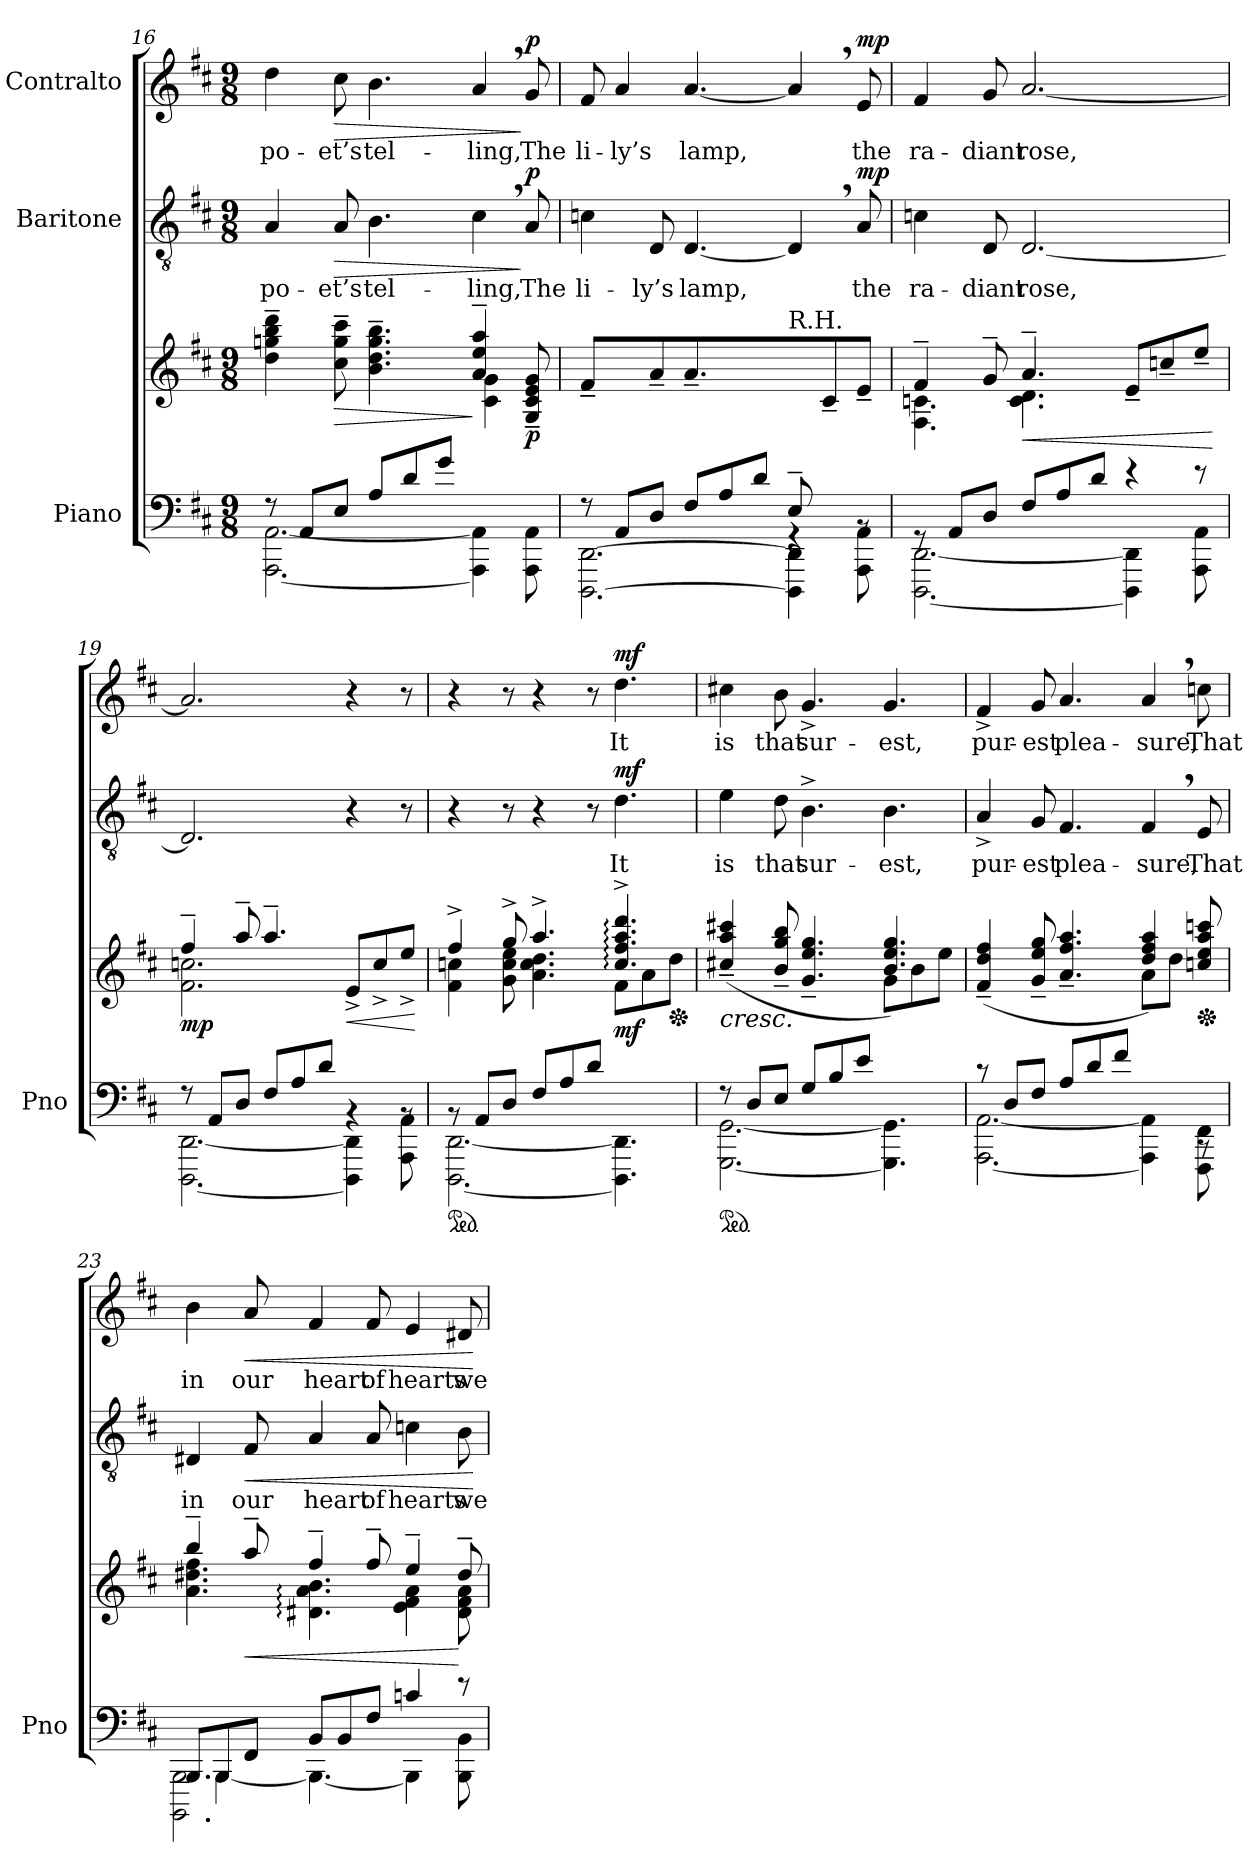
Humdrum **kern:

**kern	**kern	**dynam	**kern	**text	**dynam	**kern	**text	**dynam
*part3	*part3	*part3	*part2	*part2	*part2	*part1	*part1	*part1
*staff4	*staff3	*staff3/4	*staff2	*staff2	*staff2	*staff1	*staff1	*staff1
*I"Piano	*	*	*I"Baritone	*	*	*I"Contralto	*	*
*I'Pno	*	*	*	*	*	*	*	*
*clefF4	*clefG2	*	*clefGv2	*	*	*clefG2	*	*
*k[f#c#]	*k[f#c#]	*	*k[f#c#]	*	*	*k[f#c#]	*	*
*M9/8	*M9/8	*	*M9/8	*	*	*M9/8	*	*
=16	=16	=16	=16	=16	=16	=16	=16	=16
*^	*^	*	*	*	*	*	*	*
!	!	!	!	!	!	!LO:LY:b	!	!	!LO:LY:b	!
8r	[2.AAA\ [2.AA\	4dd\~ 4ggn\~ 4bb\~ 4ddd\~	2.ryy	.	4A/	po-	.	4dd\	po-	.
8AA/L	.	.	.	.	.	.	.	.	.	.
!	!	!	!	!LO:HP:b	!	!LO:LY:b	!LO:HP:b	!	!LO:LY:b	!LO:HP:b
8E/J	.	8cc#\~ 8gg\~ 8ccc#\~	.	>	8A/	-et’s	>	8cc#\	-et’s	>
!	!	!	!	!	!	!LO:LY:b	!	!	!LO:LY:b	!
8A/L	.	4.b\~ 4.dd\~ 4.gg\~ 4.bb\~	.	.	4.B\	tel-	.	4.b\	tel-	.
8d/	.	.	.	.	.	.	.	.	.	.
8g/J	.	.	.	.	.	.	.	.	.	.
!	!	!	!	!	!	!LO:LY:b	!	!	!LO:LY:b	!
4ryy	4AAA\] 4AA\]	4a/~ 4ee/~ 4aa/~	4c#\ 4g\	]	4c#,\	-ling,	.	4a,/	-ling,	.
!	!	!	!	!LO:DY:b	!	!LO:LY:b	!LO:DY:n=1:a	!	!LO:LY:b	!LO:DY:n=1:a
8ryy	8AAA\ 8AA\	8G/~ 8c#/~ 8e/~ 8g/~	8ryy	p	8A/	The	] p	8g/	The	] p
!!LO:PB:g=z
=17	=17	=17	=17	=17	=17	=17	=17	=17	=17	=17
*	*^	*	*	*	*	*	*	*	*	*
!	!	!	!	!	!	!	!LO:LY:b	!	!	!LO:LY:b	!
*	*	*	*v	*v	*	*	*	*	*	*	*
2.ryy	8r	[2.DDD\ [2.DD\	4f#~/	.	4cn\	li-	.	8f#/	li-	.
!	!	!	!	!	!	!	!	!	!LO:LY:b	!
.	8AA/L	.	.	.	.	.	.	4a/	-ly’s	.
!	!	!	!	!	!	!LO:LY:b	!	!	!	!
.	8D/J	.	8a~/	.	8D/	-ly’s	.	.	.	.
!	!	!	!	!	!	!LO:LY:b	!	!	!LO:LY:b	!
.	8F#/L	.	4.a~/	.	[4.D/	lamp,	.	[4.a/	lamp,	.
.	8A/	.	.	.	.	.	.	.	.	.
.	8d/J	.	.	.	.	.	.	.	.	.
!	!	!	!LO:TX:a:t=R.H.	!	!	!	!	!	!	!
8E~/L	4rGG	4DDD\] 4DD\]	8ryy	.	4D,/]	.	.	4a,/]	.	.
4ryy	.	.	8c#~/	.	.	.	.	.	.	.
!	!	!	!	!	!	!LO:LY:b	!LO:DY:a	!	!LO:LY:b	!LO:DY:a
.	8rBB	8AAA\ 8AA\	8e~/J	.	8A/	the	mp	8e/	the	mp
=18	=18	=18	=18	=18	=18	=18	=18	=18	=18	=18
*	*	*	*^	*	*	*	*	*	*	*
!	!	!	!	!	!	!	!LO:LY:b	!	!	!LO:LY:b	!
*	*v	*v	*	*	*	*	*	*	*	*	*
8rGG	[2.DDD\ [2.DD\	4f#~/	4.F#\ 4.cn\	.	4cn\	ra-	.	4f#/	ra-	.
8AA/L	.	.	.	.	.	.	.	.	.	.
!	!	!	!	!	!	!LO:LY:b	!	!	!LO:LY:b	!
8D/J	.	8g~/	.	.	8D/	-diant	.	8g/	-diant	.
!	!	!	!	!LO:HP:b	!	!LO:LY:b	!	!	!LO:LY:b	!
8F#/L	.	4.a~/	4.c\ 4.d\	<	[2.D/	rose,	.	[2.a/	rose,	.
8A/	.	.	.	.	.	.	.	.	.	.
8d/J	.	.	.	.	.	.	.	.	.	.
4r	4DDD\] 4DD\]	8e~/L	4.ryy	.	.	.	.	.	.	.
.	.	8ccn~/	.	.	.	.	.	.	.	.
8r	8AAA\ 8AA\	8ee~/J	.	.	.	.	.	.	.	.
*v	*v	*	*	*	*	*	*	*	*	*
*	*v	*v	*	*	*	*	*	*	*
.	.	[	.	.	.	.	.	.
!!LO:LB:g=z
=19	=19	=19	=19	=19	=19	=19	=19	=19
*^	*^	*	*	*	*	*	*	*
!	!	!	!	!LO:DY:b	!	!	!	!	!	!
8r	[2.DDD\ [2.DD\	4ff#~/	2.f#\ 2.ccn\	mp	2.D/]	.	.	2.a/]	.	.
8AA/L	.	.	.	.	.	.	.	.	.	.
8D/J	.	8aa~/	.	.	.	.	.	.	.	.
8F#/L	.	4.aa~/	.	.	.	.	.	.	.	.
8A/	.	.	.	.	.	.	.	.	.	.
8d/J	.	.	.	.	.	.	.	.	.	.
!	!	!	!	!LO:HP:b	!	!	!	!	!	!
4rBB	4DDD\] 4DD\]	8e^/L	4.ryy	<	4r	.	.	4r	.	.
.	.	8cc^/	.	.	.	.	.	.	.	.
8rBB	8AAA\ 8AA\	8ee^/J	.	.	8r	.	.	8r	.	.
*v	*v	*	*	*	*	*	*	*	*	*
*	*v	*v	*	*	*	*	*	*	*
.	.	[	.	.	.	.	.	.
=20	=20	=20	=20	=20	=20	=20	=20	=20
*ped	*	*	*	*	*	*	*	*
*^	*^	*	*	*	*	*	*	*
*	*	*	*^	*	*	*	*	*	*	*
8rBB	[2.DDD\ [2.DD\	4ff#^/	4f#\ 4ccn\	2.ryy	.	4r	.	.	4r	.	.
8AA/L	.	.	.	.	.	.	.	.	.	.	.
8D/J	.	8gg^/	8g\ 8cc\ 8ee\	.	.	8r	.	.	8r	.	.
8F#/L	.	4.aa^/	4.a\ 4.cc\ 4.dd\	.	.	4r	.	.	4r	.	.
8A/	.	.	.	.	.	.	.	.	.	.	.
8d/J	.	.	.	.	.	8r	.	.	8r	.	.
!	!	!	!	!	!LO:DY:b	!	!LO:LY:b	!LO:DY:a	!	!LO:LY:b	!LO:DY:a
4.ryy	4.DDD\] 4.DD\]	4.cc/:^ 4.ff#/:^ 4.aa/:^ 4.ddd/:^	4.ryy	8f#\L	mf	4.d\	It	mf	4.dd\	It	mf
.	.	.	.	8a\	.	.	.	.	.	.	.
*	*	*Xped	*	*	*	*	*	*	*	*	*
.	.	.	.	8dd\J	.	.	.	.	.	.	.
*	*	*v	*v	*v	*	*	*	*	*	*	*
!!LO:LB:g=z
=21	=21	=21	=21	=21	=21	=21	=21	=21	=21
*ped	*	*	*	*	*	*	*	*	*
*	*	*^	*	*	*	*	*	*	*
*	*	*	*^	*	*	*	*	*	*	*
!	!	!LO:TX:b:i:t=cresc.	!	!	!	!	!	!	!	!	!
!	!	!	!	!	!	!	!LO:LY:b	!	!	!LO:LY:b	!
*	*	*	*v	*v	*	*	*	*	*	*	*
8r	[2.GGG\ [2.GG\	(>4cc#X/~ 4aa/~ 4ccc#X/~	2.ryy	.	4e\	is	.	4cc#X\	is	.
8D/L	.	.	.	.	.	.	.	.	.	.
!	!	!	!	!	!	!LO:LY:b	!	!	!LO:LY:b	!
8E/J	.	8b/~ 8gg/~ 8bb/~	.	.	8d\	that	.	8b\	that	.
!	!	!	!	!	!	!LO:LY:b	!	!	!LO:LY:b	!
8G/L	.	4.g/~ 4.ee/~ 4.gg/~	.	.	4.B^\	sur-	.	4.g^/	sur-	.
8B/	.	.	.	.	.	.	.	.	.	.
8e/J	.	.	.	.	.	.	.	.	.	.
!	!	!	!	!	!	!LO:LY:b	!	!	!LO:LY:b	!
4.ryy	4.GGG\] 4.GG\]	4.b/ 4.ee/ 4.gg/)	8g\L	.	4.B\	-est,	.	4.g/	-est,	.
.	.	.	8b\	.	.	.	.	.	.	.
.	.	.	8ee\J	.	.	.	.	.	.	.
=22	=22	=22	=22	=22	=22	=22	=22	=22	=22	=22
!	!	!	!	!	!	!LO:LY:b	!	!	!LO:LY:b	!
8r	[2.AAA\ [2.AA\	(>4f#/~ 4dd/~ 4ff#/~	2.ryy	.	4A^/	pur-	.	4f#^/	pur-	.
8D/L	.	.	.	.	.	.	.	.	.	.
!	!	!	!	!	!	!LO:LY:b	!	!	!LO:LY:b	!
8F#/J	.	8g/~ 8ee/~ 8gg/~	.	.	8G/	-est	.	8g/	-est	.
!	!	!	!	!	!	!LO:LY:b	!	!	!LO:LY:b	!
8A/L	.	4.a/~ 4.ff#/~ 4.aa/~	.	.	4.F#/	plea-	.	4.a/	plea-	.
8d/	.	.	.	.	.	.	.	.	.	.
8f#/J	.	.	.	.	.	.	.	.	.	.
!	!	!	!	!	!	!LO:LY:b	!	!	!LO:LY:b	!
4ryy	4AAA\] 4AA\]	4dd/ 4ff#/ 4aa/)	8a\L	.	4F#,/	-sure,	.	4a,/	-sure,	.
.	.	.	8dd\J	.	.	.	.	.	.	.
*	*	*Xped	*	*	*	*	*	*	*	*
!	!	!	!	!	!	!LO:LY:b	!	!	!LO:LY:b	!
8rCC	8FFF#\ 8FF#\	8ccn/ 8ee/ 8aa/ 8cccn/	8ryy	.	8E/	That	.	8ccn\	That	.
!!LO:PB:g=z
=23	=23	=23	=23	=23	=23	=23	=23	=23	=23	=23
*^	*^	*	*	*	*	*	*	*	*	*
!	!	!	!	!	!	!	!	!LO:LY:b	!	!	!LO:LY:b	!
8BBB/L	2.BBBB\ 2.BBB\	2.BBBByy	8ryy	4bb~/	4.a\ 4.dd#X\ 4.ff#\	.	4D#X/	in	.	4b\	in	.
8BBB/	.	.	[4BBB\	.	.	.	.	.	.	.	.	.
!	!	!	!	!	!	!LO:HP:b	!	!LO:LY:b	!LO:HP:b	!	!LO:LY:b	!LO:HP:b
8FF#/J	.	.	.	8aa~/	.	<	8F#/	our	<	8a/	our	<
!	!	!	!	!	!	!	!	!LO:LY:b	!	!	!LO:LY:b	!
8BB/L	.	.	4.BBB\_	4ff#~/	4.d#X\: 4.a\: 4.b\:	.	4A/	heart	.	4f#/	heart	.
8BB/	.	.	.	.	.	.	.	.	.	.	.	.
!	!	!	!	!	!	!	!	!LO:LY:b	!	!	!LO:LY:b	!
8F#/J	.	.	.	8ff#~/	.	.	8A/	of	.	8f#/	of	.
!	!	!	!	!	!	!	!	!LO:LY:b	!	!	!LO:LY:b	!
4cn/	4BBB\]	4.ryy	4.ryy	4ee~/	4e\ 4f#\ 4a\	.	4cn\	hearts	.	4e/	hearts	.
!	!	!	!	!	!	!	!	!LO:LY:b	!	!	!LO:LY:b	!
8r	8BBB\ 8BB\	.	.	8dd#~/	8d#\ 8f#\ 8a\	[	8B\	we	.	8d#X/	we	.
*v	*v	*v	*v	*	*	*	*	*	*	*	*	*
*	*v	*v	*	*	*	*	*	*	*
.	.	.	.	.	[	.	.	[
=	=	=	=	=	=	=	=	=
*-	*-	*-	*-	*-	*-	*-	*-	*-
